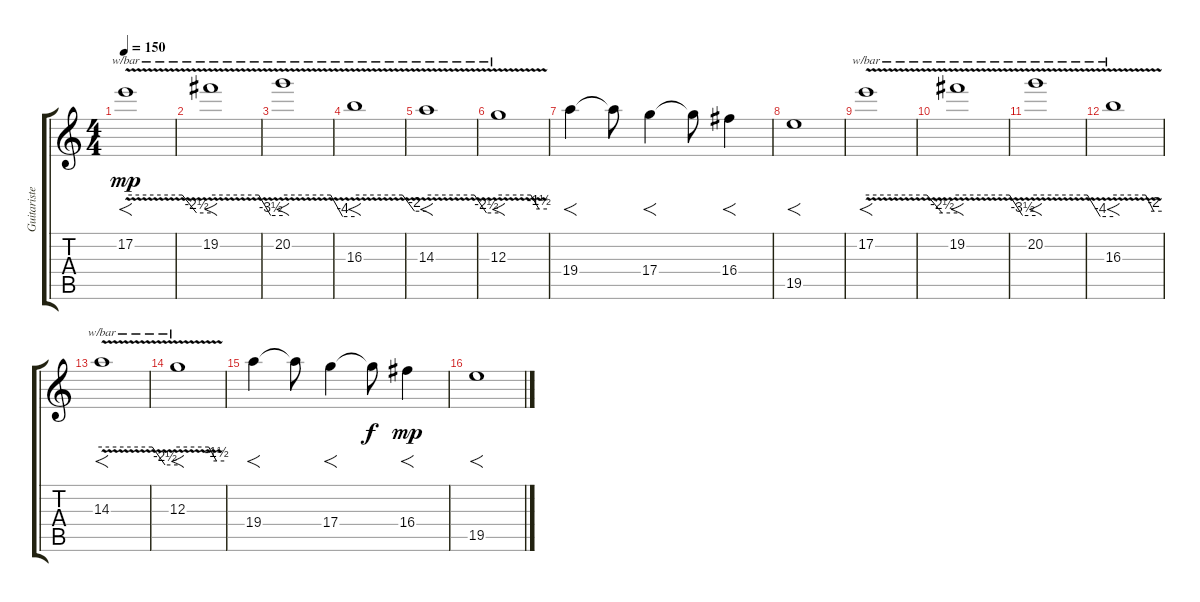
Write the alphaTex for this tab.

\track ("Guitariste soliste" "Guitariste") {instrument distortionguitar}
\staff {score tabs}
\tuning (E4 B3 G3 D3 A2 E2) {hide}
\ts (4 4)
\tempo 150
\clef g2
\ks c
17.2{v}.1{f tbe (custom default 0 0 40 0 50 -10 60 -10) dy mp} |
19.2{v}.1{f tbe (custom default 0 0 40 0 50 -14 60 -14)} |
20.2{v}.1{f tbe (custom default 0 0 40 0 50 -16 60 -16)} |
16.3{v}.1{f tbe (custom default 0 0 40 0 50 -8 60 -8)} |
14.3{v}.1{f tbe (custom default 0 0 40 0 50 -10 60 -10)} |
12.3{v}.1{f tbe (custom default 0 0 40 0 50 -6 60 -6)} |
19.4.4{f} 19.4{t}.8 17.4.4{f} 17.4{t}.8 16.4.4{f} |
19.5.1{f} |
17.2{v}.1{f tbe (custom default 0 0 40 0 50 -10 60 -10)} |
19.2{v}.1{f tbe (custom default 0 0 40 0 50 -14 60 -14)} |
20.2{v}.1{f tbe (custom default 0 0 40 0 50 -16 60 -16)} |
16.3{v}.1{f tbe (custom default 0 0 40 0 50 -8 60 -8)} |
14.3{v}.1{f tbe (custom default 0 0 40 0 50 -10 60 -10)} |
12.3{v}.1{f tbe (custom default 0 0 40 0 50 -6 60 -6)} |
19.4.4{f} 19.4{t}.8 17.4.4{f} 17.4{t}.8{dy f} 16.4.4{f dy mp} |
19.5.1{f}
